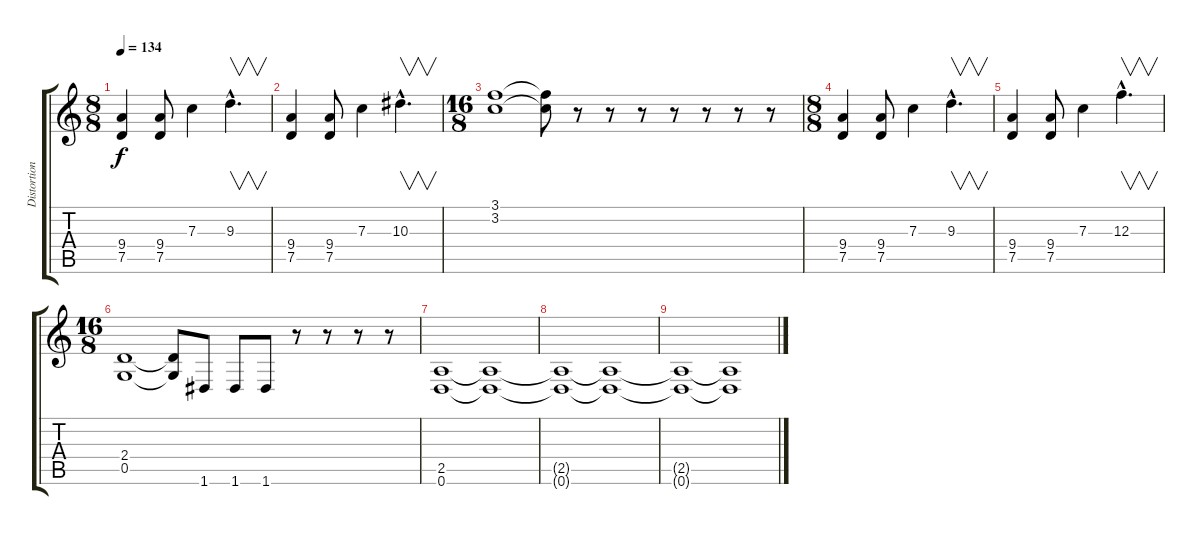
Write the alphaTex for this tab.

\track ("Distortion Guitar 2" "Distortion") {instrument distortionguitar}
\staff {score tabs}
\tuning (D4 A3 F3 C3 G2 D2) {hide}
\ts (8 8)
\tempo 134
\clef g2
\ks c
(9.4 7.5).4{dy f} (9.4 7.5).8 7.3.4 9.3{hac}.4{v d} |
(9.4 7.5).4 (9.4 7.5).8 7.3.4 10.3{hac}.4{v d} |
\ts (16 8)
(3.1 3.2).1{volume 16} (3.1{t} 3.2{t}).8 r.8 r.8 r.8 r.8 r.8 r.8 r.8 |
\ts (8 8)
(9.4 7.5).4{volume 12} (9.4 7.5).8 7.3.4 9.3{hac}.4{v d} |
(9.4 7.5).4 (9.4 7.5).8 7.3.4 12.3{hac}.4{v d} |
\ts (16 8)
(2.4 0.5).1 (2.4{t} 0.5{t}).8 1.6.8 1.6.8 1.6.8 r.8 r.8 r.8 r.8 |
(2.5 0.6).1 (2.5{t} 0.6{t}).1 |
(2.5{t} 0.6{t}).1 (2.5{t} 0.6{t}).1 |
(2.5{t} 0.6{t}).1 (2.5{t} 0.6{t}).1
